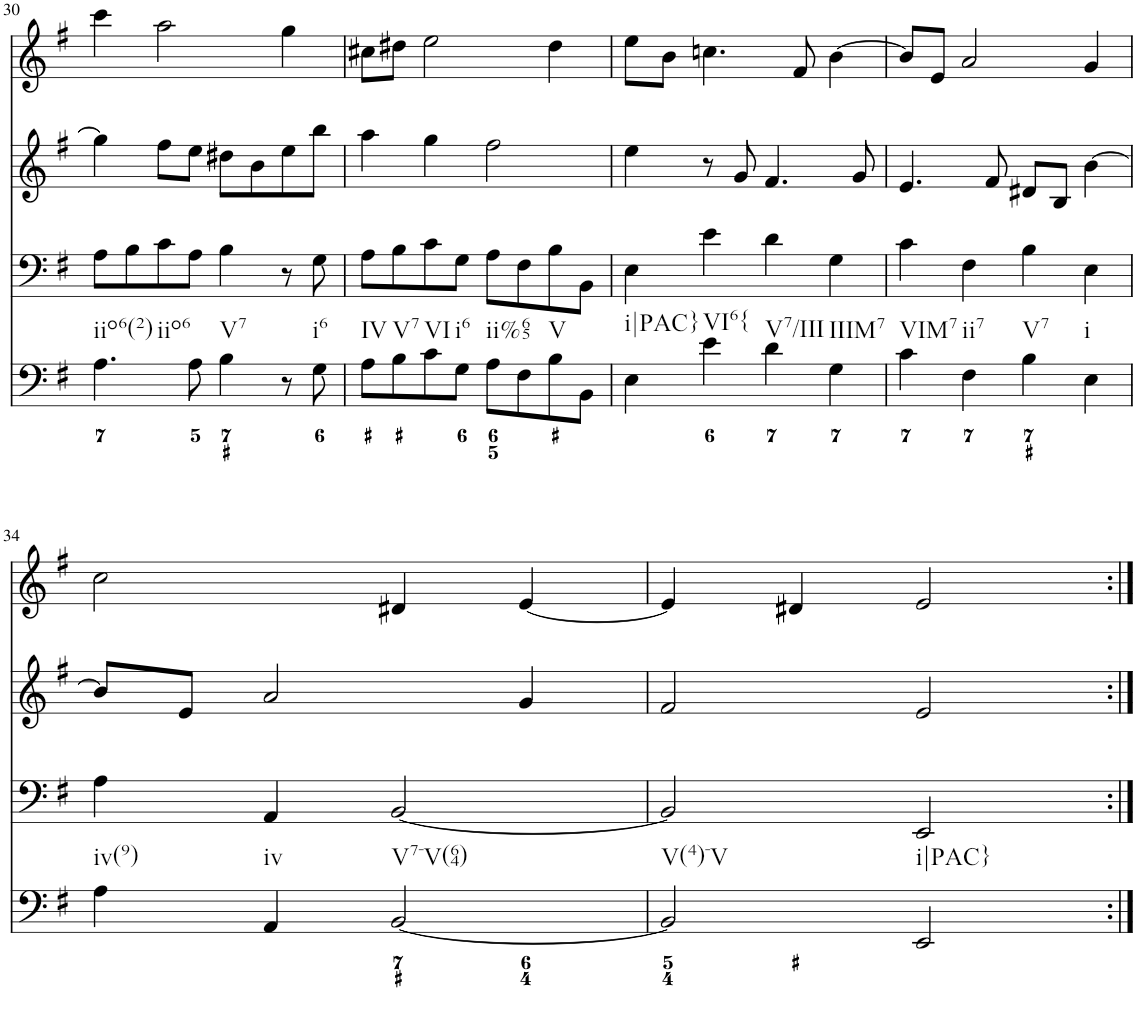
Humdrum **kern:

**kern	**kern	**kern	**kern
*part4	*part3	*part2	*part1
*staff4	*staff3	*staff2	*staff1
*I"Piano	*I"Piano	*I"Piano	*I"Piano
*I'Pno	*I'Pno	*I'Pno	*I'Pno
!!LO:PB:g=z
*clefF4	*clefF4	*clefG2	*clefG2
*k[f#]	*k[f#]	*k[f#]	*k[f#]
*e:	*e:	*e:	*e:
*M2/2	*M2/2	*M2/2	*M2/2
*met(c|)	*met(c|)	*met(c|)	*met(c|)
=30	=30	=30	=30
!LO:TX:b:t=iio6(2)	!	!	!
!LO:TX:b:t=iio6	!	!	!
4.A\	8A\L	4gg\]	4ccc\
.	8B\	.	.
.	8c\	8ff#\L	2aa\
8A\	8A\J	8ee\J	.
!LO:TX:b:t=V7	!	!	!
4B\	4B\	8dd#X\L	.
.	.	8b\	.
8r	8r	8ee\	4gg\
!LO:TX:b:t=i6	!	!	!
8G\	8G\	8bb\J	.
=31	=31	=31	=31
!LO:TX:b:t=IV	!	!	!
8A\L	8A\L	4aa\	8cc#X\L
!LO:TX:b:t=V7	!	!	!
8B\	8B\	.	8dd#X\J
!LO:TX:b:t=VI	!	!	!
8c\	8c\	4gg\	2ee\
!LO:TX:b:t=i6	!	!	!
8G\J	8G\J	.	.
!LO:TX:b:t=ii%65	!	!	!
8A\L	8A\L	2ff#\	.
8F#\	8F#\	.	.
!LO:TX:b:t=V	!	!	!
8B\	8B\	.	4dd#\
8BB\J	8BB\J	.	.
=32	=32	=32	=32
!LO:TX:b:t=i|PAC}	!	!	!
4E\	4E\	4ee\	8ee\L
.	.	.	8b\J
!LO:TX:b:t=VI6{	!	!	!
4e\	4e\	8r	4.ccn\
.	.	8g/	.
!LO:TX:b:t=V7/III	!	!	!
4d\	4d\	4.f#/	.
.	.	.	8f#/
!LO:TX:b:t=IIIM7	!	!	!
4G\	4G\	.	[4b\
.	.	8g/	.
=33	=33	=33	=33
!LO:TX:b:t=VIM7	!	!	!
4c\	4c\	4.e/	8b/L]
.	.	.	8e/J
!LO:TX:b:t=ii7	!	!	!
4F#\	4F#\	.	2a/
.	.	8f#/	.
!LO:TX:b:t=V7	!	!	!
4B\	4B\	8d#X/L	.
.	.	8B/J	.
!LO:TX:b:t=i	!	!	!
4E\	4E\	[4b\	4g/
!!LO:LB:g=z
=34	=34	=34	=34
!LO:TX:b:t=iv(9)	!	!	!
4A\	4A\	8b/L]	2cc\
.	.	8e/J	.
!LO:TX:b:t=iv	!	!	!
4AA/	4AA/	2a/	.
!LO:TX:b:t=V7-V(64)	!	!	!
[2BB/	[2BB/	.	4d#X/
.	.	4g/	[4e/
=35	=35	=35	=35
!LO:TX:b:t=V(4)-V	!	!	!
2BB/]	2BB/]	2f#/	4e/]
.	.	.	4d#X/
!LO:TX:b:t=i|PAC}	!	!	!
2EE/	2EE/	2e/	2e/
=:|!	=:|!	=:|!	=:|!
*-	*-	*-	*-
